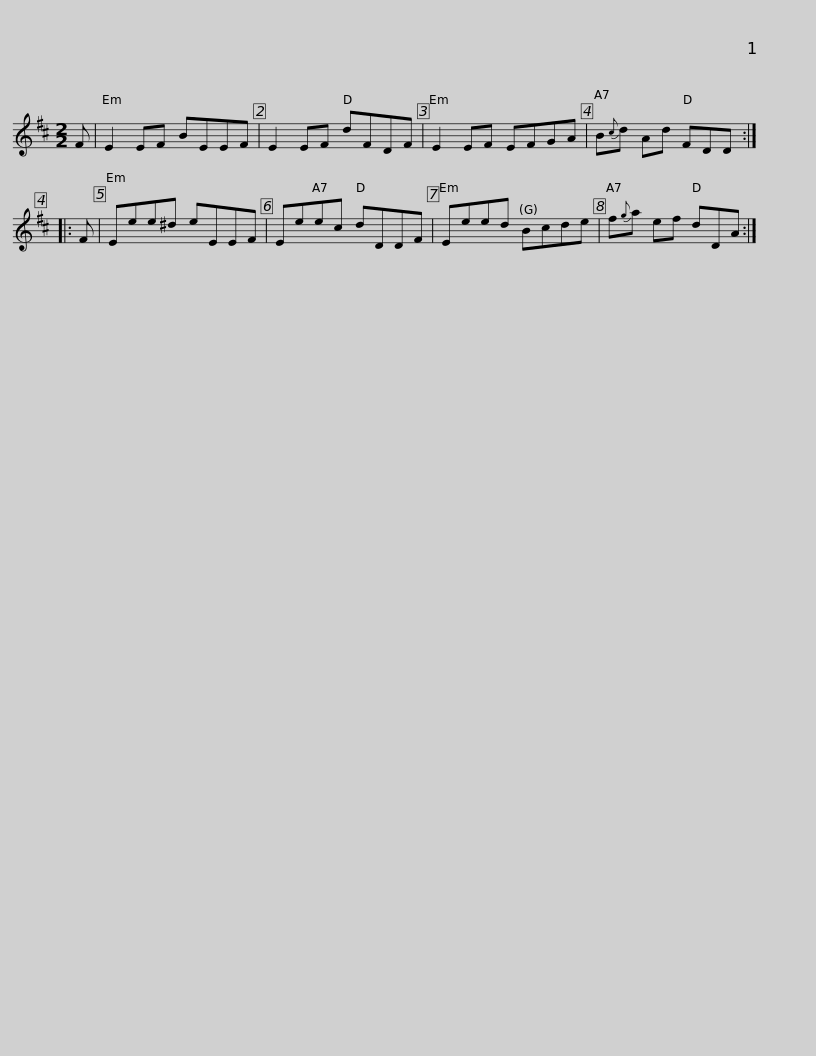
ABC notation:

X:1
L:1/8
M:2/2
I:linebreak $
K:D
V:1 treble
V:1
 F | E2 EF BEEF | E2 EF dFDF | E2 EF EFGA | B{c}d Ad FDD :: %5
 F | Eee^d eEEF |$ Eeec dDDF | Eeed Bcde | f{g}a ef dDA :| %10
